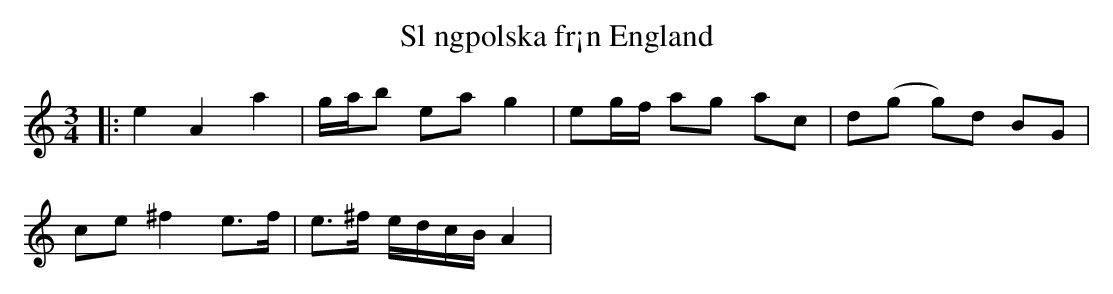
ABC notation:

X:1
T:Sl ngpolska fr¡n England
M:3/4
L:1/8
K:Am
|: e2 A2 a2 | g/a/b ea g2 | eg/f/ ag ac | d(g g)d BG |
ce ^f2 e>f |e>^f e/d/c/B/ A2 |
